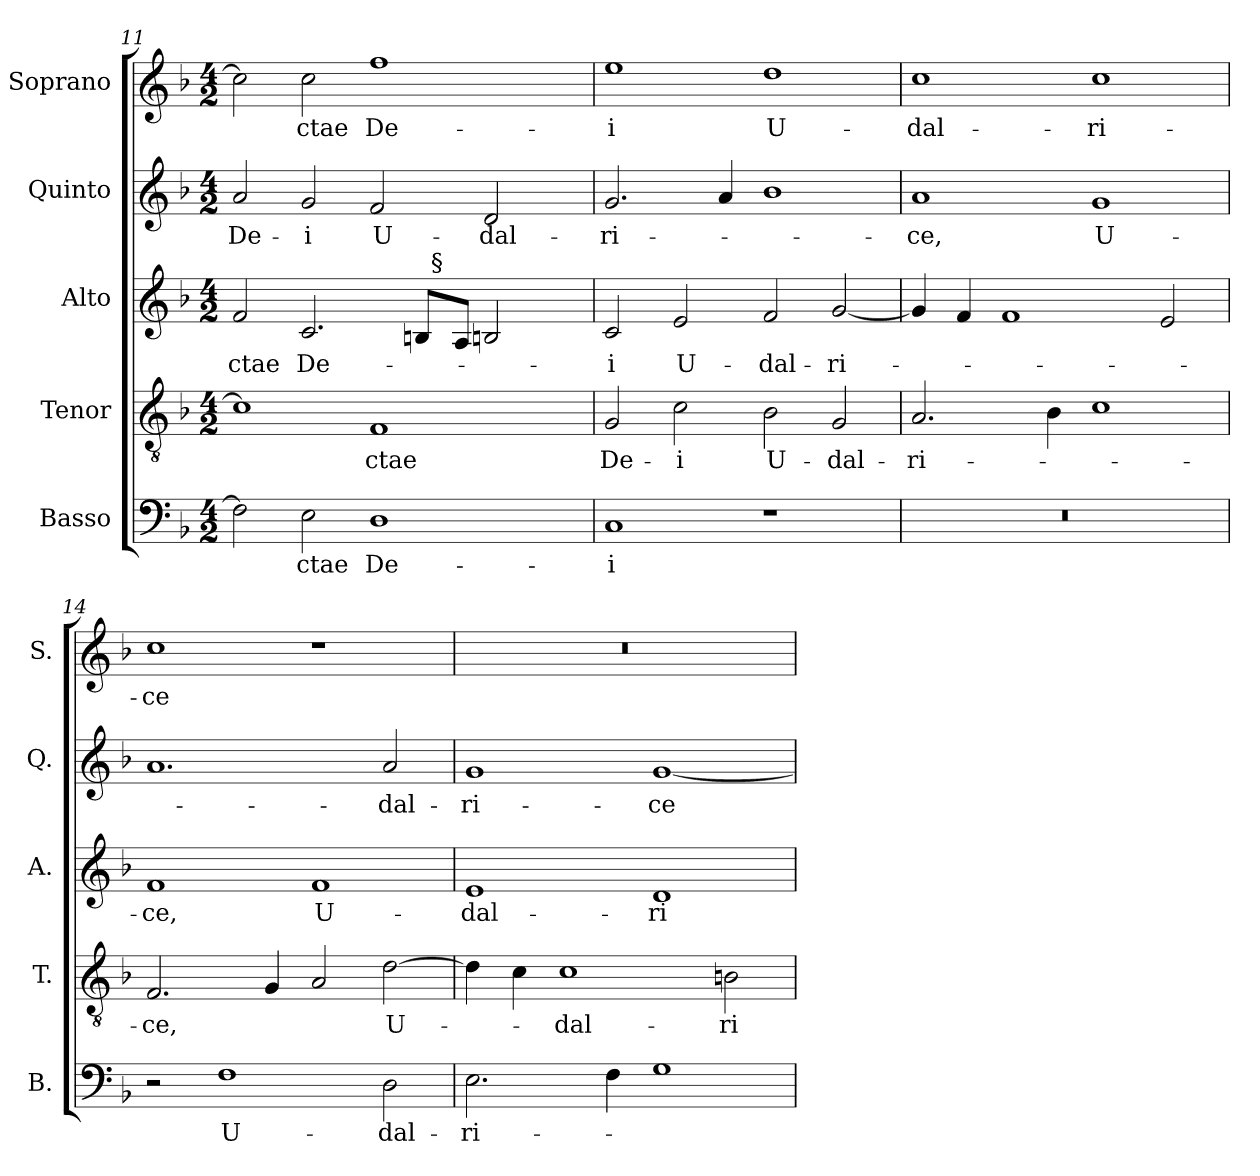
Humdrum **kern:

**kern	**text	**kern	**text	**kern	**text	**kern	**text	**kern	**text
*part5	*part5	*part4	*part4	*part3	*part3	*part2	*part2	*part1	*part1
*staff5	*staff5	*staff4	*staff4	*staff3	*staff3	*staff2	*staff2	*staff1	*staff1
*I"Basso	*	*I"Tenor	*	*I"Alto	*	*I"Quinto	*	*I"Soprano	*
*I'B.	*	*I'T.	*	*I'A.	*	*I'Q.	*	*I'S.	*
*clefF4	*	*clefGv2	*	*clefG2	*	*clefG2	*	*clefG2	*
*	*	*ITrd7c12	*	*	*	*	*	*	*
*k[b-]	*	*k[b-]	*	*k[b-]	*	*k[b-]	*	*k[b-]	*
*F:	*	*F:	*	*F:	*	*F:	*	*F:	*
*M4/2	*	*M4/2	*	*M4/2	*	*M4/2	*	*M4/2	*
=11	=11	=11	=11	=11	=11	=11	=11	=11	=11
!	!	!	!	!	!LO:LY:b:color=#000000	!	!	!	!
!	!	!	!	!	!	!	!LO:LY:b:color=#000000	!	!
*	*	*	*	*^	*	*	*	*	*
2Fi\]	.	1Ci]	.	2fi/	1ryy	-ctae	2ai/	De-	2cci\]	.
!	!LO:LY:b:color=#000000	!	!	!	!	!	!	!	!	!
!	!	!	!	!	!	!LO:LY:b:color=#000000	!	!	!	!
!	!	!	!	!	!	!	!	!LO:LY:b:color=#000000	!	!
!	!	!	!	!	!	!	!	!	!	!LO:LY:b:color=#000000
2Ei\	-ctae	.	.	2.ci/	.	De-	2gi/	-i	2cci\	-ctae
!	!LO:LY:b:color=#000000	!	!	!	!	!	!	!	!	!
!	!	!	!LO:LY:b:color=#000000	!	!	!	!	!	!	!
!	!	!	!	!	!	!	!	!LO:LY:b:color=#000000	!	!
!	!	!	!	!	!	!	!	!	!	!LO:LY:b:color=#000000
1Di	De-	1FFi	-ctae	.	4ryy	.	2fi/	U-	1ffi	De-
.	.	.	.	8Bi/L	32ryy	.	.	.	.	.
.	.	.	.	.	256ryy	.	.	.	.	.
!	!	!	!	!	!LO:TX:a:t=§	!	!	!	!	!
.	.	.	.	.	2ryy	.	.	.	.	.
.	.	.	.	8Ai/J	.	.	.	.	.	.
!	!	!	!	!	!	!	!	!LO:LY:b:color=#000000	!	!
.	.	.	.	2Bni/	.	.	2di/	-dal-	.	.
.	.	.	.	.	8ryy	.	.	.	.	.
.	.	.	.	.	16ryy	.	.	.	.	.
.	.	.	.	.	64..ryy	.	.	.	.	.
*	*	*	*	*v	*v	*	*	*	*	*
=12	=12	=12	=12	=12	=12	=12	=12	=12	=12
*	*	*	*	*^	*	*	*	*	*
!	!LO:LY:b:color=#000000	!	!	!	!	!	!	!	!	!
*	*	*	*	*v	*v	*	*	*	*	*
*	*	*	*	*^	*	*	*	*	*
!	!	!	!LO:LY:b:color=#000000	!	!	!	!	!	!	!
*	*	*	*	*v	*v	*	*	*	*	*
*	*	*	*	*^	*	*	*	*	*
!	!	!	!	!	!	!LO:LY:b:color=#000000	!	!	!	!
*	*	*	*	*v	*v	*	*	*	*	*
*	*	*	*	*^	*	*	*	*	*
!	!	!	!	!	!	!	!	!LO:LY:b:color=#000000	!	!
*	*	*	*	*v	*v	*	*	*	*	*
*	*	*	*	*^	*	*	*	*	*
!	!	!	!	!	!	!	!	!	!	!LO:LY:b:color=#000000
*	*	*	*	*v	*v	*	*	*	*	*
1Ci	-i	2GGi/	De-	2ci/	-i	2.gi/	-ri-	1eei	-i
!	!	!	!LO:LY:b:color=#000000	!	!	!	!	!	!
!	!	!	!	!	!LO:LY:b:color=#000000	!	!	!	!
.	.	2Ci\	-i	2ei/	U-	.	.	.	.
.	.	.	.	.	.	4ai/	.	.	.
!	!	!	!LO:LY:b:color=#000000	!	!	!	!	!	!
!	!	!	!	!	!LO:LY:b:color=#000000	!	!	!	!
!	!	!	!	!	!	!	!	!	!LO:LY:b:color=#000000
1r	.	2BB-i\	U-	2fi/	-dal-	1b-i	.	1ddi	U-
!	!	!	!LO:LY:b:color=#000000	!	!	!	!	!	!
!	!	!	!	!	!LO:LY:b:color=#000000	!	!	!	!
.	.	2GGi/	-dal-	[2gi/	-ri-	.	.	.	.
=13	=13	=13	=13	=13	=13	=13	=13	=13	=13
!LO:N:vis=1	!	!	!	!	!	!	!	!	!
!	!	!	!LO:LY:b:color=#000000	!	!	!	!	!	!
!	!	!	!	!	!	!	!LO:LY:b:color=#000000	!	!
!	!	!	!	!	!	!	!	!	!LO:LY:b:color=#000000
0r	.	2.AAi/	-ri-	4gi/]	.	1ai	-ce,	1cci	-dal-
.	.	.	.	4fi/	.	.	.	.	.
.	.	.	.	1fi	.	.	.	.	.
.	.	4BB-i\	.	.	.	.	.	.	.
!	!	!	!	!	!	!	!LO:LY:b:color=#000000	!	!
!	!	!	!	!	!	!	!	!	!LO:LY:b:color=#000000
.	.	1Ci	.	.	.	1gi	U-	1cci	-ri-
.	.	.	.	2ei/	.	.	.	.	.
!!LO:LB:g=z
=14	=14	=14	=14	=14	=14	=14	=14	=14	=14
!	!	!	!LO:LY:b:color=#000000	!	!	!	!	!	!
!	!	!	!	!	!LO:LY:b:color=#000000	!	!	!	!
!	!	!	!	!	!	!	!	!	!LO:LY:b:color=#000000
2r	.	2.FFi/	-ce,	1fi	-ce,	1.ai	.	1cci	-ce
!	!LO:LY:b:color=#000000	!	!	!	!	!	!	!	!
1Fi	U-	.	.	.	.	.	.	.	.
.	.	4GGi/	.	.	.	.	.	.	.
!	!	!	!	!	!LO:LY:b:color=#000000	!	!	!	!
.	.	2AAi/	.	1fi	U-	.	.	1r	.
!	!LO:LY:b:color=#000000	!	!	!	!	!	!	!	!
!	!	!	!LO:LY:b:color=#000000	!	!	!	!	!	!
!	!	!	!	!	!	!	!LO:LY:b:color=#000000	!	!
2Di\	-dal-	[2Di\	U-	.	.	2ai/	-dal-	.	.
=15	=15	=15	=15	=15	=15	=15	=15	=15	=15
!	!LO:LY:b:color=#000000	!	!	!	!	!	!	!	!
!	!	!	!	!	!LO:LY:b:color=#000000	!	!	!	!
!	!	!	!	!	!	!	!LO:LY:b:color=#000000	!LO:N:vis=1	!
2.Ei\	-ri-	4Di\]	.	1ei	-dal-	1gi	-ri-	0r	.
.	.	4Ci\	.	.	.	.	.	.	.
!	!	!	!LO:LY:b:color=#000000	!	!	!	!	!	!
.	.	1Ci	-dal-	.	.	.	.	.	.
4Fi\	.	.	.	.	.	.	.	.	.
!	!	!	!	!	!LO:LY:b:color=#000000	!	!	!	!
!	!	!	!	!	!	!	!LO:LY:b:color=#000000	!	!
1Gi	.	.	.	1di	-ri-	[1gi	-ce	.	.
!	!	!	!LO:LY:b:color=#000000	!	!	!	!	!	!
.	.	2BBni\	-ri-	.	.	.	.	.	.
=	=	=	=	=	=	=	=	=	=
*-	*-	*-	*-	*-	*-	*-	*-	*-	*-
